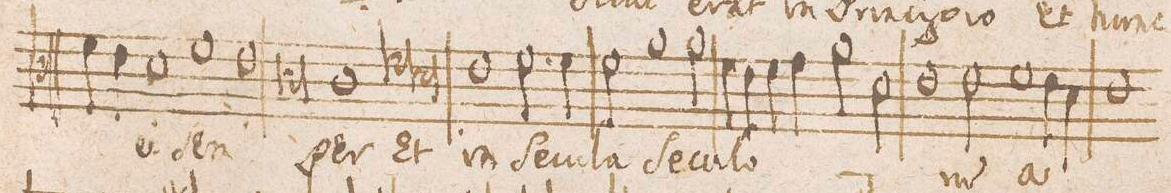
**kern	**text
*I"CANTVS	*
*clefC3	*
*k[]	*
*met(C|)	*
*M2/1	*
4g\	.
4f\	.
4e\	.
1d\	et
=17-	=17-
1f\	Sem-
1e\	.
=18-	=18-
0c\	.
=19-	=19-
1c\	-per
*lig	*
1e\	Et
=20-	=20-
1d\	.
*Xlig	*
1e\	in
=21-	=21-
2.f\	Se-
4f\	-cu-
2f\	-la
1a\	Se-
=22-	=22-
2a\	-cu-
4f\	-lo-
4e\	.
4f\	.
4g\	.
=23-	=23-
2a\	.
2d\	.
1e\	.
=24-	=24-
2e\	-ru(m)
1f\	a-
4e\	.
4d\	.
=25-	=25-
1e\	.
*-	*-
